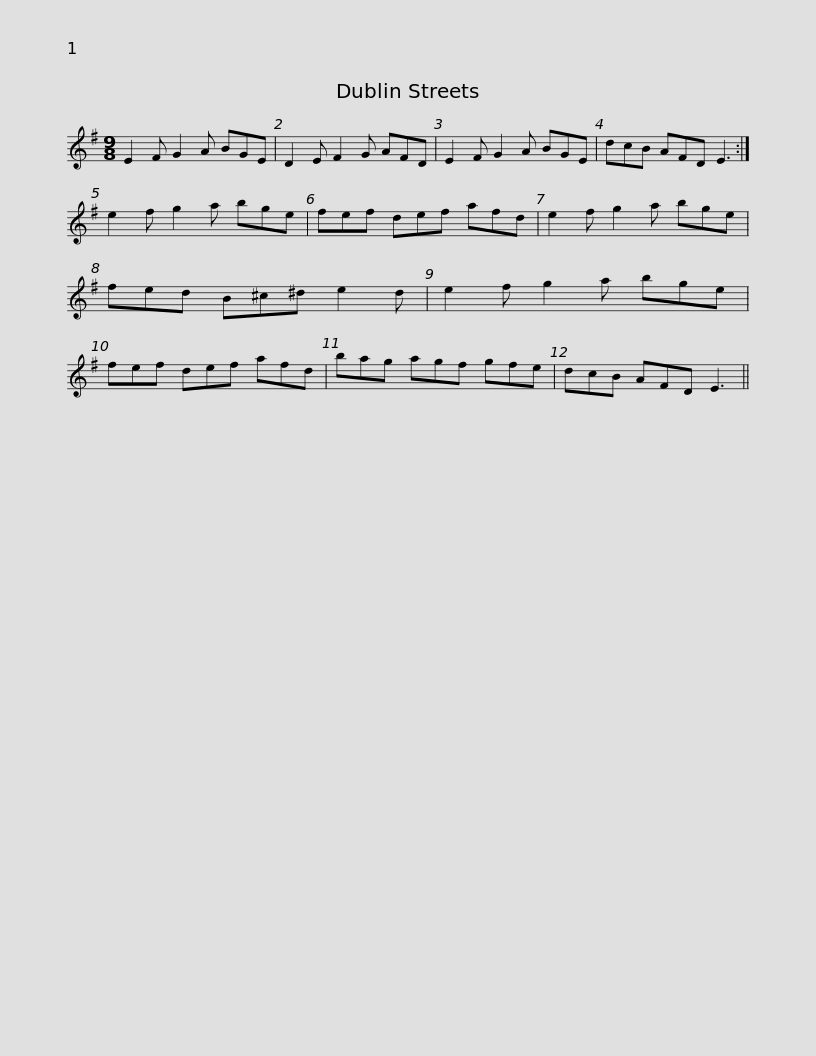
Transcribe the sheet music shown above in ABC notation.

X:1
L:1/8
M:9/8
I:linebreak $
K:Emin
V:1 treble
V:1
 E2 F G2 A BGE | D2 E F2 G AFD | E2 F G2 A BGE | dcB AFD E3 :| e2 f g2 a bge |$ %5
 fef def afd | e2 f g2 a bge | fed B^c^d e2 d | e2 f g2 a bge | fef def afd |$ %10
 bag agf gfe | dcB AFD E3 || %12
